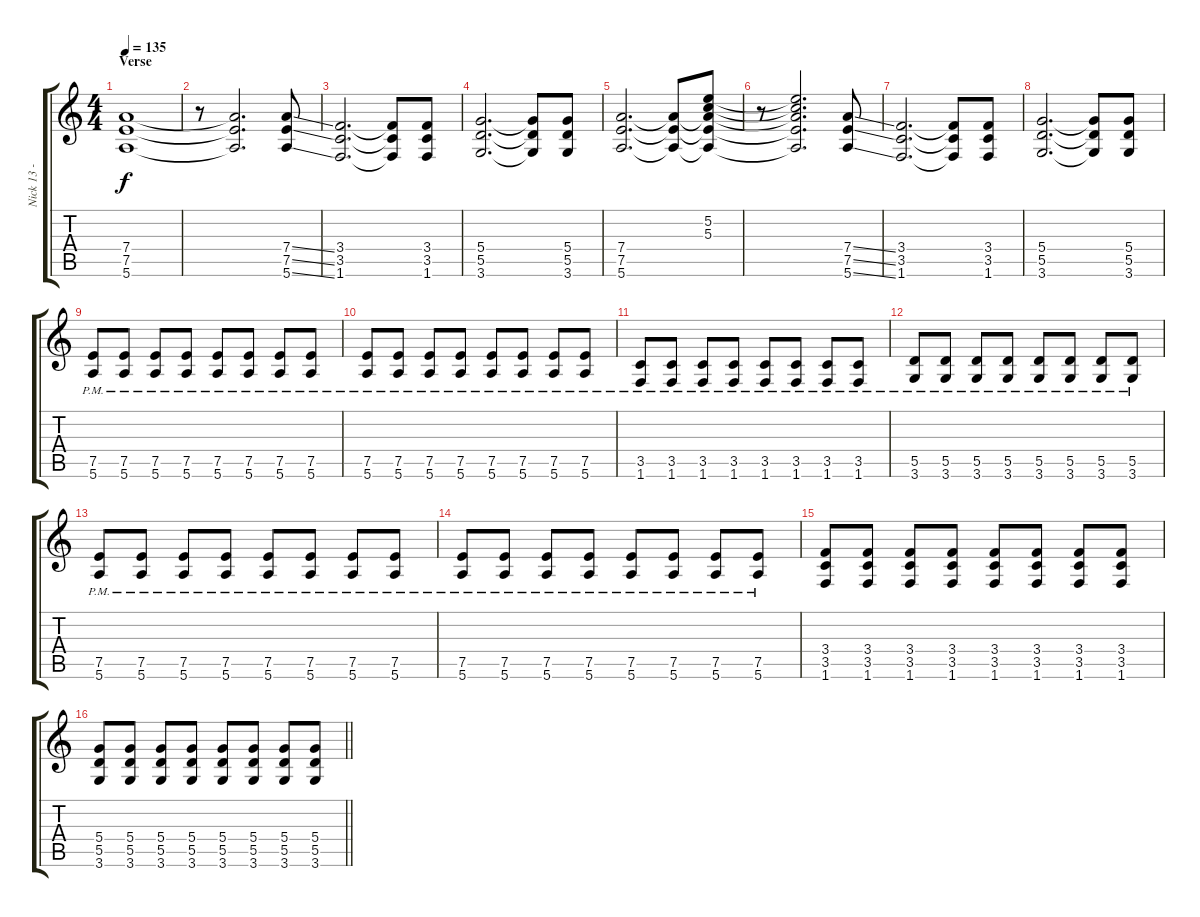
\track ("Nick 13 - Guitar" "Nick 13 - ") {instrument distortionguitar}
\staff {score tabs}
\tuning (E4 B3 G3 D3 A2 E2) {hide}
\ts (4 4)
\section ("" "Verse")
\tempo 135
\clef g2
\ks c
(7.4 7.5 5.6).1{dy f} |
r.8 (7.4{t} 7.5{t} 5.6{t}).2{d} (7.4{ss} 7.5{ss} 5.6{ss}).8 |
(3.4 3.5 1.6).2{d} (3.4{t} 3.5{t} 1.6{t}).8 (3.4 3.5 1.6).8 |
(5.4 5.5 3.6).2{d} (5.4{t} 5.5{t} 3.6{t}).8 (5.4 5.5 3.6).8 |
(7.4 7.5 5.6).2{d} (7.4{t} 7.5{t} 5.6{t}).8 (5.2 5.3 7.4{t} 7.5{t} 5.6{t}).8 |
r.8 (5.2{t} 5.3{t} 7.4{t} 7.5{t} 5.6{t}).2{d} (7.4{ss} 7.5{ss} 5.6{ss}).8 |
(3.4 3.5 1.6).2{d} (3.4{t} 3.5{t} 1.6{t}).8 (3.4 3.5 1.6).8 |
(5.4 5.5 3.6).2{d} (5.4{t} 5.5{t} 3.6{t}).8 (5.4 5.5 3.6).8 |
(7.5{pm} 5.6{pm}).8 (7.5{pm} 5.6{pm}).8 (7.5{pm} 5.6{pm}).8 (7.5{pm} 5.6{pm}).8 (7.5{pm} 5.6{pm}).8 (7.5{pm} 5.6{pm}).8 (7.5{pm} 5.6{pm}).8 (7.5{pm} 5.6{pm}).8 |
(7.5{pm} 5.6{pm}).8 (7.5{pm} 5.6{pm}).8 (7.5{pm} 5.6{pm}).8 (7.5{pm} 5.6{pm}).8 (7.5{pm} 5.6{pm}).8 (7.5{pm} 5.6{pm}).8 (7.5{pm} 5.6{pm}).8 (7.5{pm} 5.6{pm}).8 |
(3.5{pm} 1.6{pm}).8 (3.5{pm} 1.6{pm}).8 (3.5{pm} 1.6{pm}).8 (3.5{pm} 1.6{pm}).8 (3.5{pm} 1.6{pm}).8 (3.5{pm} 1.6{pm}).8 (3.5{pm} 1.6{pm}).8 (3.5{pm} 1.6{pm}).8 |
(5.5{pm} 3.6{pm}).8 (5.5{pm} 3.6{pm}).8 (5.5{pm} 3.6{pm}).8 (5.5{pm} 3.6{pm}).8 (5.5{pm} 3.6{pm}).8 (5.5{pm} 3.6{pm}).8 (5.5{pm} 3.6{pm}).8 (5.5{pm} 3.6{pm}).8 |
(7.5{pm} 5.6{pm}).8 (7.5{pm} 5.6{pm}).8 (7.5{pm} 5.6{pm}).8 (7.5{pm} 5.6{pm}).8 (7.5{pm} 5.6{pm}).8 (7.5{pm} 5.6{pm}).8 (7.5{pm} 5.6{pm}).8 (7.5{pm} 5.6{pm}).8 |
(7.5{pm} 5.6{pm}).8 (7.5{pm} 5.6{pm}).8 (7.5{pm} 5.6{pm}).8 (7.5{pm} 5.6{pm}).8 (7.5{pm} 5.6{pm}).8 (7.5{pm} 5.6{pm}).8 (7.5{pm} 5.6{pm}).8 (7.5{pm} 5.6{pm}).8 |
(3.4 3.5 1.6).8 (3.4 3.5 1.6).8 (3.4 3.5 1.6).8 (3.4 3.5 1.6).8 (3.4 3.5 1.6).8 (3.4 3.5 1.6).8 (3.4 3.5 1.6).8 (3.4 3.5 1.6).8 |
\barLineRight lightlight
(5.4 5.5 3.6).8 (5.4 5.5 3.6).8 (5.4 5.5 3.6).8 (5.4 5.5 3.6).8 (5.4 5.5 3.6).8 (5.4 5.5 3.6).8 (5.4 5.5 3.6).8 (5.4 5.5 3.6).8
